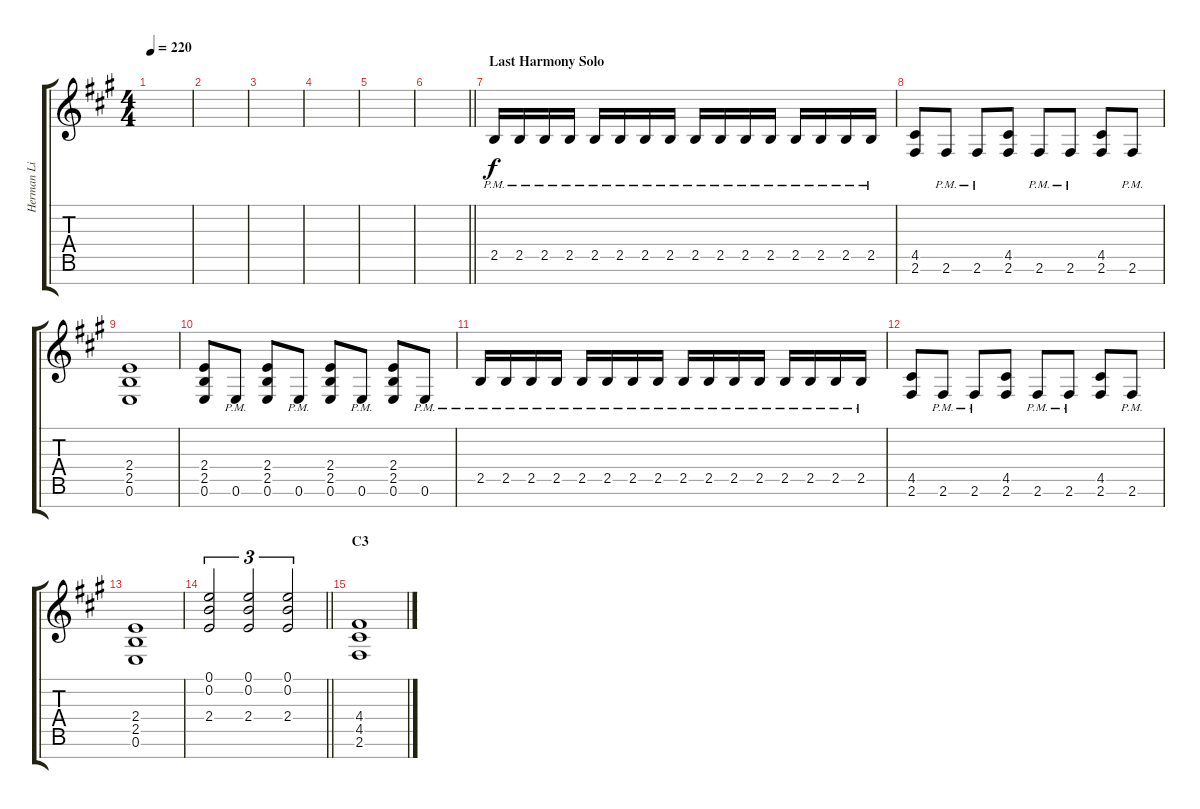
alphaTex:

\track ("Herman Li II" "Herman Li ") {instrument overdrivenguitar}
\staff {score tabs}
\tuning (E4 B3 G3 D3 A2 E2 B1) {hide}
\ts (4 4)
\tempo 220
\clef g2
\ks a
|
|
|
|
|
\barLineRight lightlight
|
\section ("" "Last Harmony Solo")
2.5{pm}.16 2.5{pm}.16 2.5{pm}.16 2.5{pm}.16 2.5{pm}.16 2.5{pm}.16 2.5{pm}.16 2.5{pm}.16 2.5{pm}.16 2.5{pm}.16 2.5{pm}.16 2.5{pm}.16 2.5{pm}.16 2.5{pm}.16 2.5{pm}.16 2.5{pm}.16 |
(4.5 2.6).8 2.6{pm}.8 2.6{pm}.8 (4.5 2.6).8 2.6{pm}.8 2.6{pm}.8 (4.5 2.6).8 2.6{pm}.8 |
(2.4 2.5 0.6).1 |
(2.4 2.5 0.6).8 0.6{pm}.8 (2.4 2.5 0.6).8 0.6{pm}.8 (2.4 2.5 0.6).8 0.6{pm}.8 (2.4 2.5 0.6).8 0.6{pm}.8 |
2.5{pm}.16 2.5{pm}.16 2.5{pm}.16 2.5{pm}.16 2.5{pm}.16 2.5{pm}.16 2.5{pm}.16 2.5{pm}.16 2.5{pm}.16 2.5{pm}.16 2.5{pm}.16 2.5{pm}.16 2.5{pm}.16 2.5{pm}.16 2.5{pm}.16 2.5{pm}.16 |
(4.5 2.6).8 2.6{pm}.8 2.6{pm}.8 (4.5 2.6).8 2.6{pm}.8 2.6{pm}.8 (4.5 2.6).8 2.6{pm}.8 |
(2.4 2.5 0.6).1 |
\barLineRight lightlight
(0.1 0.2 2.4).2{tu (3 2)} (0.1 0.2 2.4).2{tu (3 2)} (0.1 0.2 2.4).2{tu (3 2)} |
\section ("" "C3")
(4.4 4.5 2.6).1
